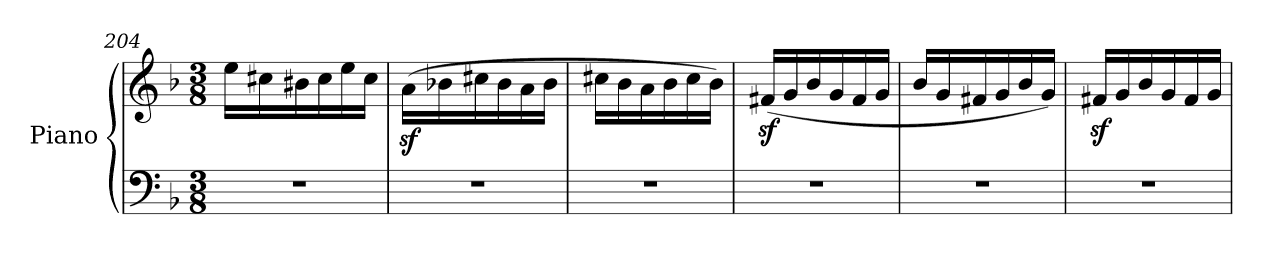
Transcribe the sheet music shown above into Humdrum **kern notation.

**kern	**kern
*part1	*part1
*staff2	*staff1
*I"Piano	*
*I'Pno	*
!!LO:LB:g=z
*clefF4	*clefG2
*k[b-]	*k[b-]
*M3/8	*M3/8
=204	=204
4.r	16ee\LL
.	16cc#X\
.	16b#X\
.	16cc#\
.	16ee\
.	16cc#\JJ
=205	=205
4.r	(>16az<\LL
.	16b-X\
.	16cc#X\
.	16b-\
.	16a\
.	16b-\JJ
=206	=206
4.r	16cc#X\LL
.	16b-\
.	16a\
.	16b-\
.	16cc#\
.	16b-\JJ)
=207	=207
4.r	(<16f#Xz</LL
.	16g/
.	16b-/
.	16g/
.	16f#/
.	16g/JJ
=208	=208
4.r	16b-/LL
.	16g/
.	16f#X/
.	16g/
.	16b-/
.	16g/JJ)
=209	=209
4.r	16f#Xz</LL
.	16g/
.	16b-/
.	16g/
.	16f#/
.	16g/JJ
=	=
*-	*-
